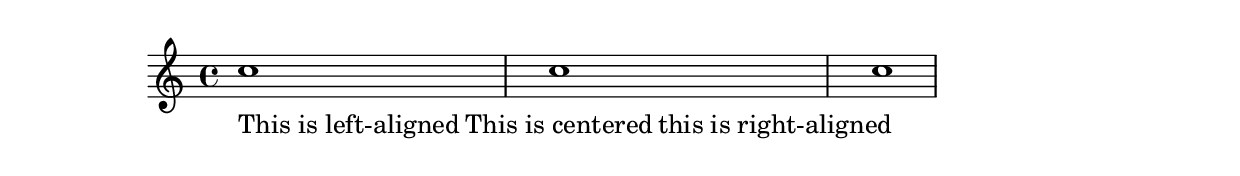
%% Do not edit this file; it is auto-generated from LSR http://lsr.dsi.unimi.it
%% This file is in the public domain.
%% Tags: text, vocal-music
\version "2.11.35"

\header { texidoc = "
You can specify different horizontal alignment for your lyrics, by
overriding the #'self-alignment-X property of the LyricText object. #-1
is left, #0 is center and #1 is right; however, you can use #LEFT,
#CENTER and #RIGHT as well.
" }
% begin verbatim
\relative c'' {
c1 c c}
\addlyrics {\once \override LyricText #'self-alignment-X = #LEFT "This is left-aligned" 
\once \override LyricText #'self-alignment-X = #CENTER "This is centered" 
\once \override LyricText #'self-alignment-X = #1 "this is right-aligned"  }
